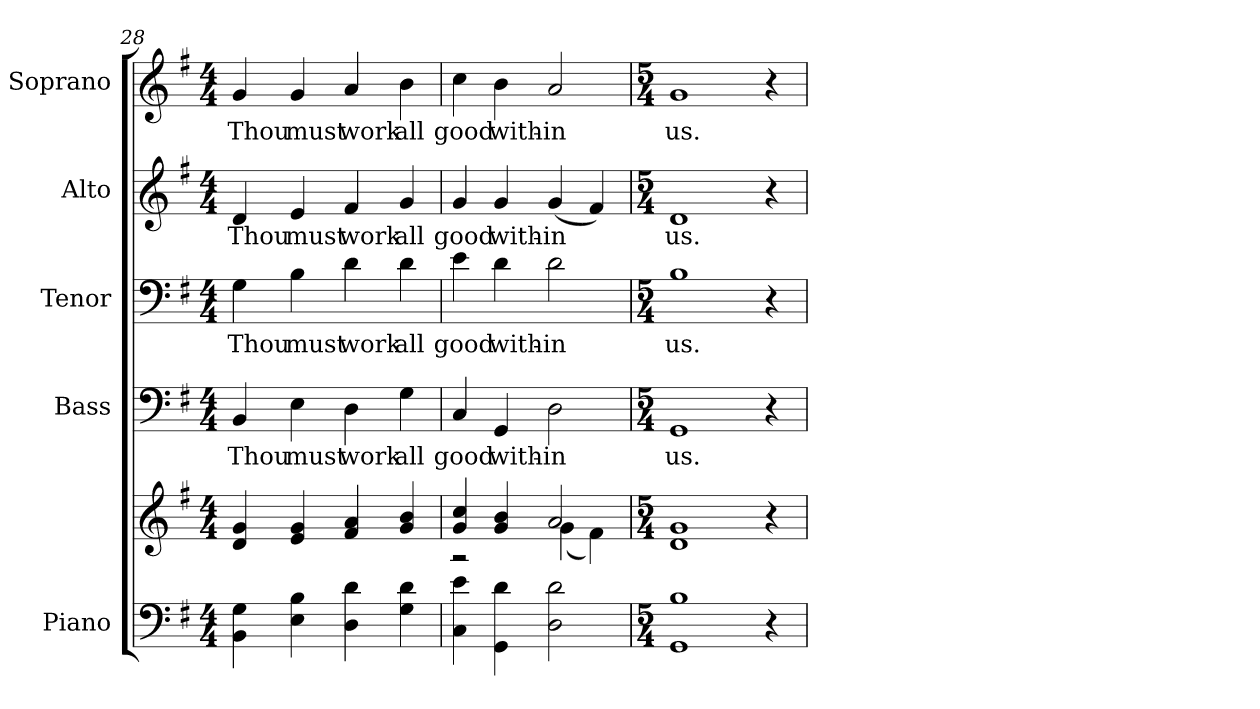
**kern	**kern	**kern	**text	**kern	**text	**kern	**text	**kern	**text
*part5	*part5	*part4	*part4	*part3	*part3	*part2	*part2	*part1	*part1
*staff6	*staff5	*staff4	*staff4	*staff3	*staff3	*staff2	*staff2	*staff1	*staff1
*I"Piano	*	*I"Bass	*	*I"Tenor	*	*I"Alto	*	*I"Soprano	*
*I'Pno.	*	*I'B.	*	*I'T.	*	*I'A.	*	*I'S.	*
!!LO:PB:g=z
*clefF4	*clefG2	*clefF4	*	*clefF4	*	*clefG2	*	*clefG2	*
*k[f#]	*k[f#]	*k[f#]	*	*k[f#]	*	*k[f#]	*	*k[f#]	*
*G:	*G:	*G:	*	*G:	*	*G:	*	*G:	*
*M4/4	*M4/4	*M4/4	*	*M4/4	*	*M4/4	*	*M4/4	*
=28	=28	=28	=28	=28	=28	=28	=28	=28	=28
!	!	!	!LO:LY:b:color=#000000	!	!	!	!	!	!
!	!	!	!	!	!LO:LY:b:color=#000000	!	!	!	!
!	!	!	!	!	!	!	!LO:LY:b:color=#000000	!	!
!	!	!	!	!	!	!	!	!	!LO:LY:b:color=#000000
4BBi\ 4Gi	4di/ 4gi	4BBi/	Thou	4Gi\	Thou	4di/	Thou	4gi/	Thou
!	!	!	!LO:LY:b:color=#000000	!	!	!	!	!	!
!	!	!	!	!	!LO:LY:b:color=#000000	!	!	!	!
!	!	!	!	!	!	!	!LO:LY:b:color=#000000	!	!
!	!	!	!	!	!	!	!	!	!LO:LY:b:color=#000000
4Ei\ 4Bi	4ei/ 4gi	4Ei\	must	4Bi\	must	4ei/	must	4gi/	must
!	!	!	!LO:LY:b:color=#000000	!	!	!	!	!	!
!	!	!	!	!	!LO:LY:b:color=#000000	!	!	!	!
!	!	!	!	!	!	!	!LO:LY:b:color=#000000	!	!
!	!	!	!	!	!	!	!	!	!LO:LY:b:color=#000000
4Di\ 4di	4f#i/ 4ai	4Di\	work	4di\	work	4f#i/	work	4ai/	work
!	!	!	!LO:LY:b:color=#000000	!	!	!	!	!	!
!	!	!	!	!	!LO:LY:b:color=#000000	!	!	!	!
!	!	!	!	!	!	!	!LO:LY:b:color=#000000	!	!
!	!	!	!	!	!	!	!	!	!LO:LY:b:color=#000000
4Gi\ 4di	4gi/ 4bi	4Gi\	all	4di\	all	4gi/	all	4bi\	all
=29	=29	=29	=29	=29	=29	=29	=29	=29	=29
*	*^	*	*	*	*	*	*	*	*
!	!	!	!	!LO:LY:b:color=#000000	!	!	!	!	!	!
!	!	!	!	!	!	!LO:LY:b:color=#000000	!	!	!	!
!	!	!	!	!	!	!	!	!LO:LY:b:color=#000000	!	!
!	!	!	!	!	!	!	!	!	!	!LO:LY:b:color=#000000
4Ci\ 4ei	4gi/ 4cci	2r	4Ci/	good	4ei\	good	4gi/	good	4cci\	good
!	!	!	!	!LO:LY:b:color=#000000	!	!	!	!	!	!
!	!	!	!	!	!	!LO:LY:b:color=#000000	!	!	!	!
!	!	!	!	!	!	!	!	!LO:LY:b:color=#000000	!	!
!	!	!	!	!	!	!	!	!	!	!LO:LY:b:color=#000000
4GGi\ 4di	4gi/ 4bi	.	4GGi/	with-	4di\	with-	4gi/	with-	4bi\	with-
!	!	!	!	!LO:LY:b:color=#000000	!	!	!	!	!	!
!	!	!	!	!	!	!LO:LY:b:color=#000000	!	!	!	!
!	!	!	!	!	!	!	!	!LO:LY:b:color=#000000	!	!
!	!	!	!	!	!	!	!	!	!	!LO:LY:b:color=#000000
2Di\ 2di	2ai/	(4gi\	2Di\	-in	2di\	-in	(4gi/	-in	2ai/	-in
.	.	4f#i\)	.	.	.	.	4f#i/)	.	.	.
*	*v	*v	*	*	*	*	*	*	*	*
!!LO:PB:g=z
=30	=30	=30	=30	=30	=30	=30	=30	=30	=30
*M5/4	*M5/4	*M5/4	*	*M5/4	*	*M5/4	*	*M5/4	*
*	*^	*	*	*	*	*	*	*	*
!	!	!	!	!LO:LY:b:color=#000000	!	!	!	!	!	!
*	*v	*v	*	*	*	*	*	*	*	*
*	*^	*	*	*	*	*	*	*	*
!	!	!	!	!	!	!LO:LY:b:color=#000000	!	!	!	!
*	*v	*v	*	*	*	*	*	*	*	*
*	*^	*	*	*	*	*	*	*	*
!	!	!	!	!	!	!	!	!LO:LY:b:color=#000000	!	!
*	*v	*v	*	*	*	*	*	*	*	*
*	*^	*	*	*	*	*	*	*	*
!	!	!	!	!	!	!	!	!	!	!LO:LY:b:color=#000000
*	*v	*v	*	*	*	*	*	*	*	*
1GGi 1Bi	1di 1gi	1GGi	us.	1Bi	us.	1di	us.	1gi	us.
4r	4r	4r	.	4r	.	4r	.	4r	.
=	=	=	=	=	=	=	=	=	=
*-	*-	*-	*-	*-	*-	*-	*-	*-	*-
